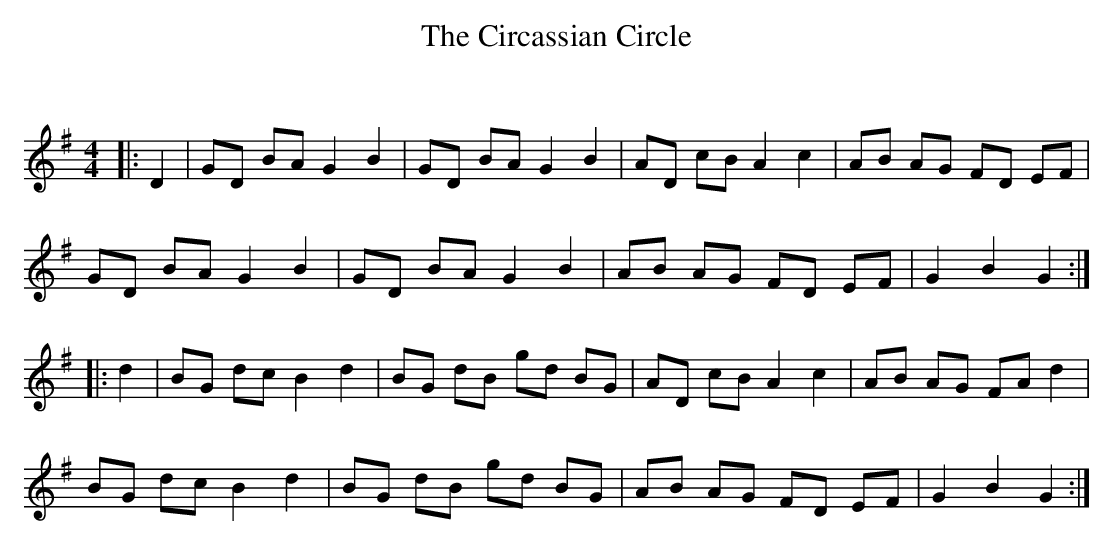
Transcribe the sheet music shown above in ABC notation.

X:1
T: The Circassian Circle
C:
Q: 232
K:G
M:4/4
L:1/8
|:D2|GD BA G2 B2|GD BA G2 B2|AD cB A2 c2|AB AG FD EF|
GD BA G2 B2|GD BA G2 B2|AB AG FD EF|G2 B2 G2:|
|:d2|BG dc B2 d2|BG dB gd BG|AD cB A2 c2|AB AG FA d2|
BG dc B2 d2|BG dB gd BG|AB AG FD EF|G2 B2 G2:|
